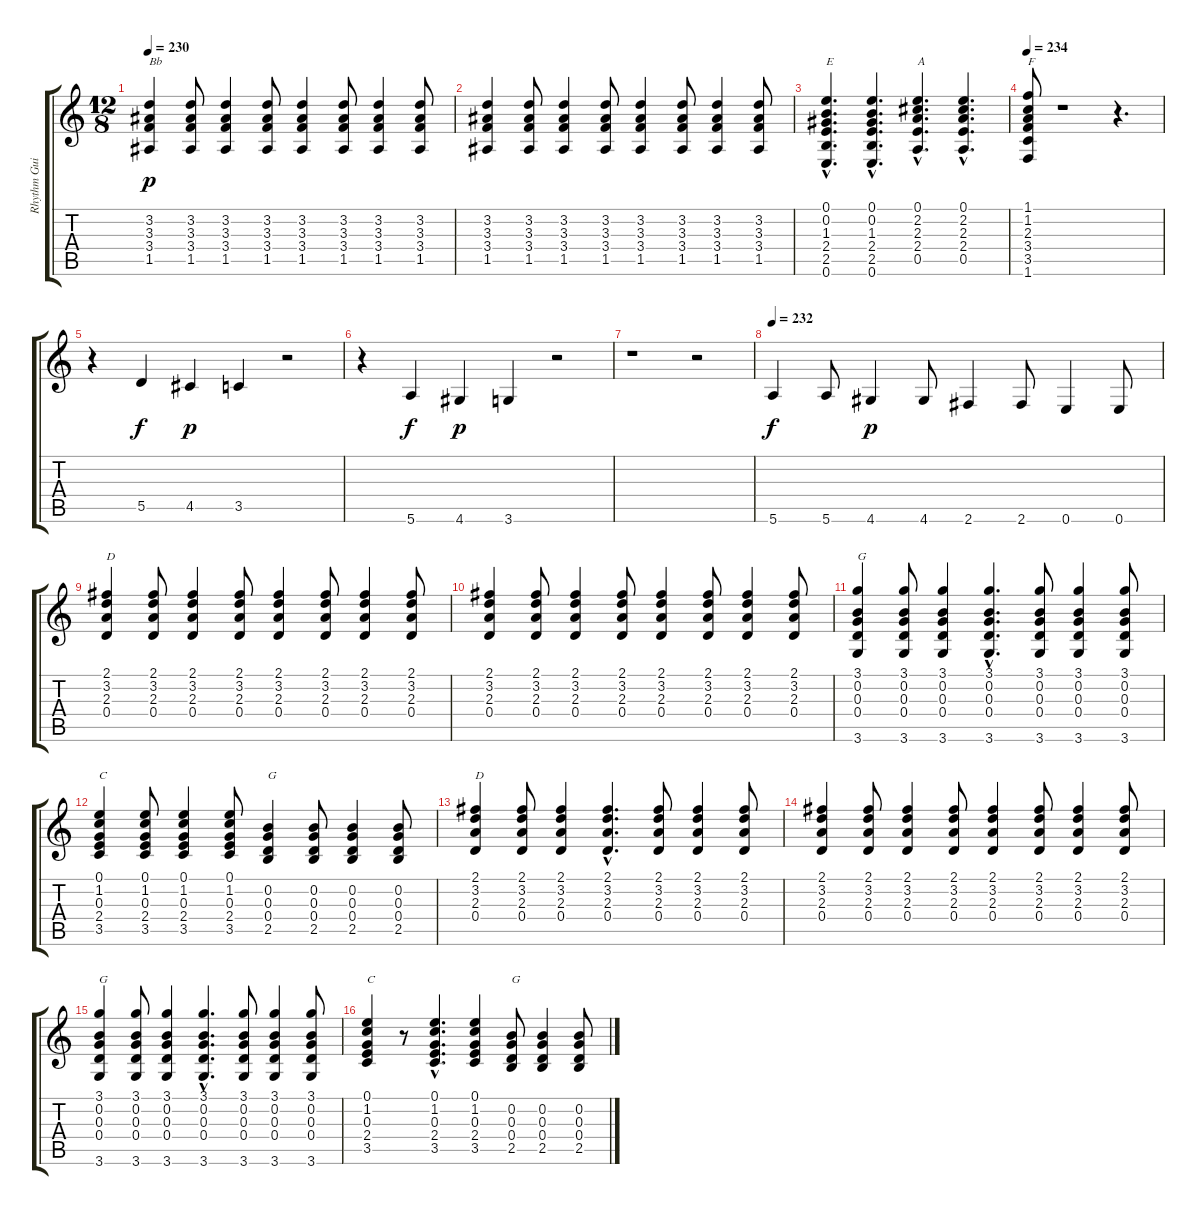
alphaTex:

\track ("Rhythm Guitar" "Rhythm Gui") {instrument electricguitarclean}
\staff {score tabs}
\tuning (E4 B3 G3 D3 A2 E2) {hide}
\ts (12 8)
\tempo 230
\clef g2
\ks c
(3.2 3.3 3.4 1.5).4{txt "Bb" dy p} (3.2 3.3 3.4 1.5).8 (3.2 3.3 3.4 1.5).4 (3.2 3.3 3.4 1.5).8 (3.2 3.3 3.4 1.5).4 (3.2 3.3 3.4 1.5).8 (3.2 3.3 3.4 1.5).4 (3.2 3.3 3.4 1.5).8 |
(3.2 3.3 3.4 1.5).4 (3.2 3.3 3.4 1.5).8 (3.2 3.3 3.4 1.5).4 (3.2 3.3 3.4 1.5).8 (3.2 3.3 3.4 1.5).4 (3.2 3.3 3.4 1.5).8 (3.2 3.3 3.4 1.5).4 (3.2 3.3 3.4 1.5).8 |
(0.1{hac} 0.2{hac} 1.3{hac} 2.4{hac} 2.5{hac} 0.6{hac}).4{d txt "E"} (0.1{hac} 0.2{hac} 1.3{hac} 2.4{hac} 2.5{hac} 0.6{hac}).4{d} (0.1{hac} 2.2{hac} 2.3{hac} 2.4{hac} 0.5{hac}).4{d txt "A"} (0.1{hac} 2.2{hac} 2.3{hac} 2.4{hac} 0.5{hac}).4{d} |
\tempo 234
(1.1 1.2 2.3 3.4 3.5 1.6).8{txt "F"} r.1 r.4{d} |
r.4 5.5.4{dy f} 4.5.4{dy p} 3.5.4 r.2 |
r.4 5.6.4{dy f} 4.6.4{dy p} 3.6.4 r.2 |
r.1 r.2 |
\tempo 232
5.6.4{dy f} 5.6.8 4.6.4{dy p} 4.6.8 2.6.4 2.6.8 0.6.4 0.6.8 |
(2.1 3.2 2.3 0.4).4{txt "D"} (2.1 3.2 2.3 0.4).8 (2.1 3.2 2.3 0.4).4 (2.1 3.2 2.3 0.4).8 (2.1 3.2 2.3 0.4).4 (2.1 3.2 2.3 0.4).8 (2.1 3.2 2.3 0.4).4 (2.1 3.2 2.3 0.4).8 |
(2.1 3.2 2.3 0.4).4 (2.1 3.2 2.3 0.4).8 (2.1 3.2 2.3 0.4).4 (2.1 3.2 2.3 0.4).8 (2.1 3.2 2.3 0.4).4 (2.1 3.2 2.3 0.4).8 (2.1 3.2 2.3 0.4).4 (2.1 3.2 2.3 0.4).8 |
(3.1 0.2 0.3 0.4 3.6).4{txt "G"} (3.1 0.2 0.3 0.4 3.6).8 (3.1 0.2 0.3 0.4 3.6).4 (3.1{hac} 0.2{hac} 0.3{hac} 0.4{hac} 3.6{hac}).4{d} (3.1 0.2 0.3 0.4 3.6).8 (3.1 0.2 0.3 0.4 3.6).4 (3.1 0.2 0.3 0.4 3.6).8 |
(0.1 1.2 0.3 2.4 3.5).4{txt "C"} (0.1 1.2 0.3 2.4 3.5).8 (0.1 1.2 0.3 2.4 3.5).4 (0.1 1.2 0.3 2.4 3.5).8 (0.2 0.3 0.4 2.5).4{txt "G"} (0.2 0.3 0.4 2.5).8 (0.2 0.3 0.4 2.5).4 (0.2 0.3 0.4 2.5).8 |
(2.1 3.2 2.3 0.4).4{txt "D"} (2.1 3.2 2.3 0.4).8 (2.1 3.2 2.3 0.4).4 (2.1{hac} 3.2{hac} 2.3{hac} 0.4{hac}).4{d} (2.1 3.2 2.3 0.4).8 (2.1 3.2 2.3 0.4).4 (2.1 3.2 2.3 0.4).8 |
(2.1 3.2 2.3 0.4).4 (2.1 3.2 2.3 0.4).8 (2.1 3.2 2.3 0.4).4 (2.1 3.2 2.3 0.4).8 (2.1 3.2 2.3 0.4).4 (2.1 3.2 2.3 0.4).8 (2.1 3.2 2.3 0.4).4 (2.1 3.2 2.3 0.4).8 |
(3.1 0.2 0.3 0.4 3.6).4{txt "G"} (3.1 0.2 0.3 0.4 3.6).8 (3.1 0.2 0.3 0.4 3.6).4 (3.1{hac} 0.2{hac} 0.3{hac} 0.4{hac} 3.6{hac}).4{d} (3.1 0.2 0.3 0.4 3.6).8 (3.1 0.2 0.3 0.4 3.6).4 (3.1 0.2 0.3 0.4 3.6).8 |
(0.1 1.2 0.3 2.4 3.5).4{txt "C"} r.8 (0.1{hac} 1.2{hac} 0.3{hac} 2.4{hac} 3.5{hac}).4{d} (0.1 1.2 0.3 2.4 3.5).4 (0.2 0.3 0.4 2.5).8{txt "G"} (0.2 0.3 0.4 2.5).4 (0.2 0.3 0.4 2.5).8
